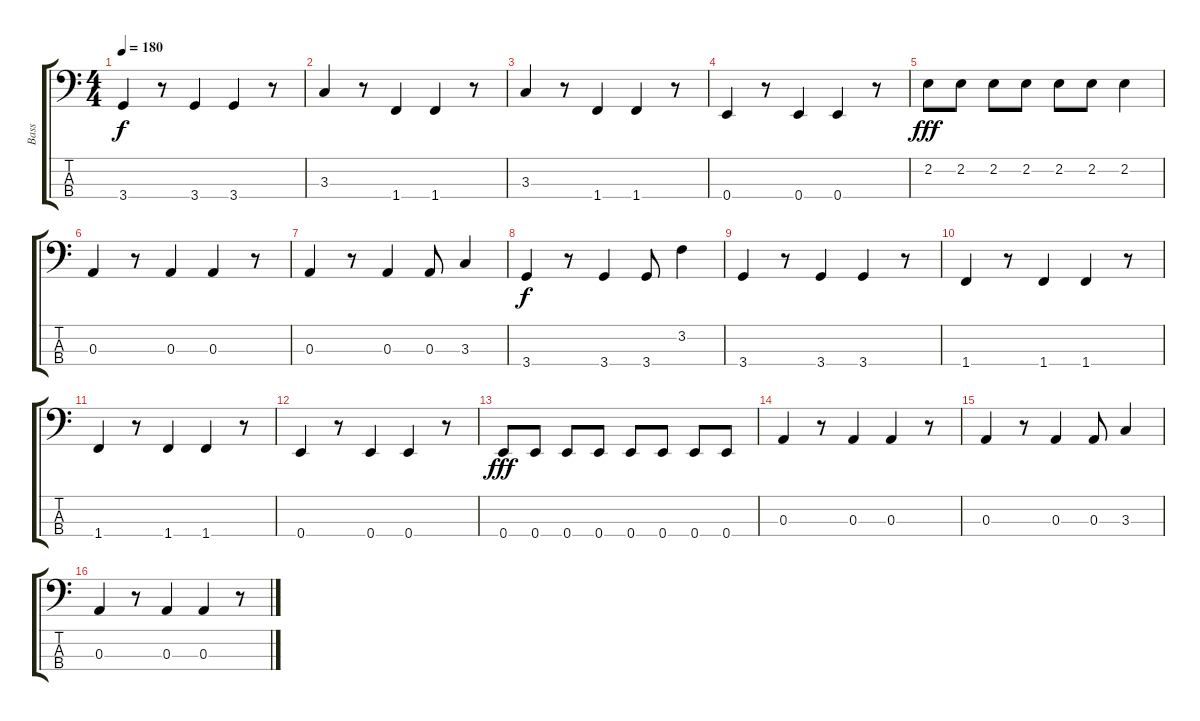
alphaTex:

\track ("Bass" "Bass") {instrument electricbassfinger}
\staff {score tabs}
\tuning (G2 D2 A1 E1) {hide}
\ts (4 4)
\tempo 180
\clef f4
\ks c
3.4.4{dy f} r.8 3.4.4 3.4.4 r.8 |
3.3.4 r.8 1.4.4 1.4.4 r.8 |
3.3.4 r.8 1.4.4 1.4.4 r.8 |
0.4.4 r.8 0.4.4 0.4.4 r.8 |
2.2.8{dy fff} 2.2.8 2.2.8 2.2.8 2.2.8 2.2.8 2.2.4 |
0.3.4 r.8 0.3.4 0.3.4 r.8 |
0.3.4 r.8 0.3.4 0.3.8 3.3.4 |
3.4.4{dy f} r.8 3.4.4 3.4.8 3.2.4 |
3.4.4 r.8 3.4.4 3.4.4 r.8 |
1.4.4 r.8 1.4.4 1.4.4 r.8 |
1.4.4 r.8 1.4.4 1.4.4 r.8 |
0.4.4 r.8 0.4.4 0.4.4 r.8 |
0.4.8{dy fff} 0.4.8 0.4.8 0.4.8 0.4.8 0.4.8 0.4.8 0.4.8 |
0.3.4 r.8 0.3.4 0.3.4 r.8 |
0.3.4 r.8 0.3.4 0.3.8 3.3.4 |
0.3.4 r.8 0.3.4 0.3.4 r.8
